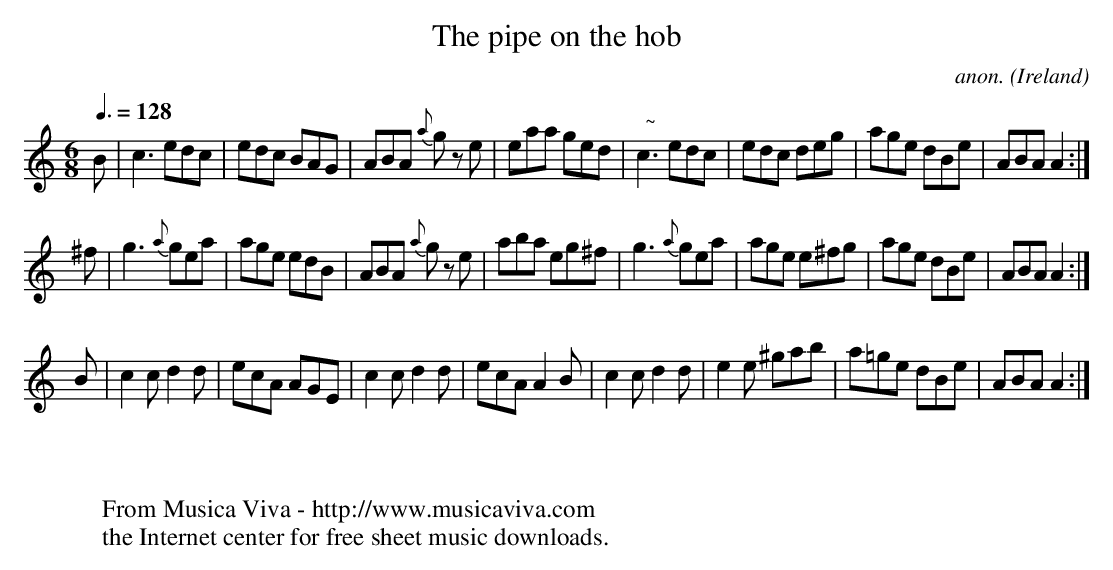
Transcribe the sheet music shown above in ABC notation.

X:1
T:The pipe on the hob
C:anon.
O:Ireland
m:Nn3 = n o/n/ (3m/n/o/
M:6/8
L:1/8
Q:3/8=128
K:Am
B|c3 edc|edc BAG|ABA {a}g z e|eaa ged|"  ~"Nc3 edc|edc deg|age dBe|ABAA2:|
^f|g3 {a}gea|age edB|\
ABA {a}g z e|aba eg^f|\
g3 {a}gea|age e^fg|age dBe|ABA A2:|
B|c2cd2d|ecA AGE|c2cd2d|ecA A2B|c2cd2d|e2e ^gab|a=ge dBe|ABAA2:|
W:
W:
W: From Musica Viva - http://www.musicaviva.com
W: the Internet center for free sheet music downloads.
